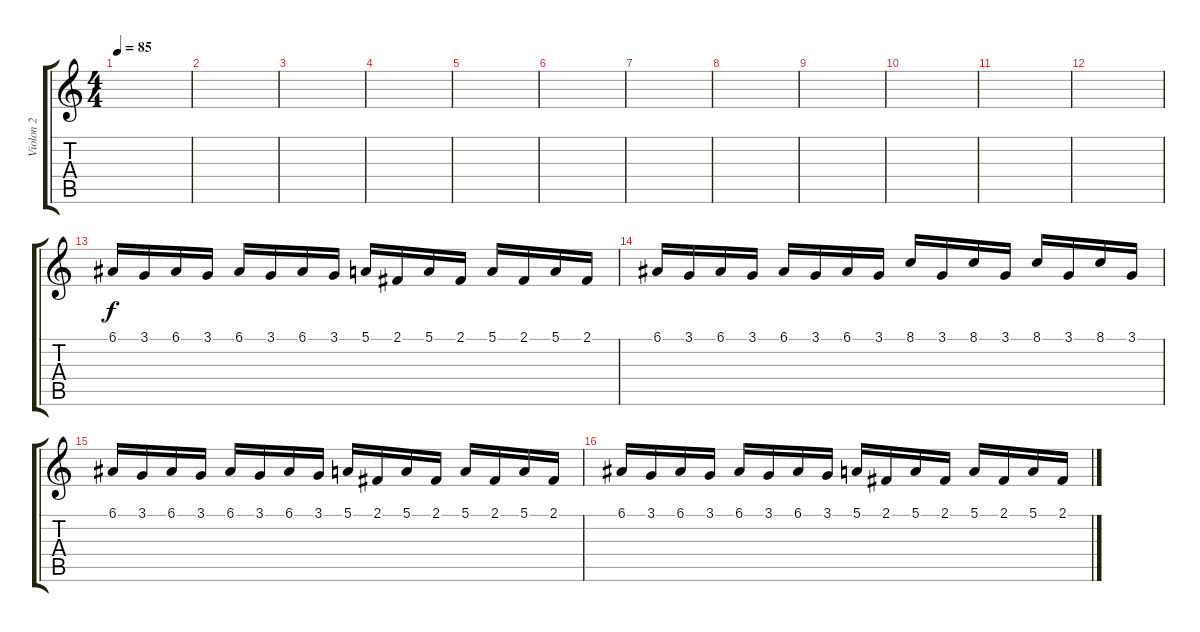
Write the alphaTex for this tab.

\track ("Violon 2" "Violon 2") {instrument violin}
\staff {score tabs}
\tuning (E4 B3 G3 D3 A2 E2) {hide}
\ts (4 4)
\tempo 85
\clef g2
\ks c
|
|
|
|
|
|
|
|
|
|
|
|
6.1.16{volume 12 balance 9} 3.1.16 6.1.16 3.1.16 6.1.16 3.1.16 6.1.16 3.1.16 5.1.16 2.1.16 5.1.16 2.1.16 5.1.16 2.1.16 5.1.16 2.1.16 |
6.1.16{volume 12} 3.1.16 6.1.16 3.1.16 6.1.16 3.1.16 6.1.16 3.1.16 8.1.16 3.1.16 8.1.16 3.1.16 8.1.16 3.1.16 8.1.16 3.1.16 |
6.1.16{volume 12} 3.1.16 6.1.16 3.1.16 6.1.16 3.1.16 6.1.16 3.1.16 5.1.16 2.1.16 5.1.16 2.1.16 5.1.16 2.1.16 5.1.16 2.1.16 |
6.1.16{volume 12} 3.1.16 6.1.16 3.1.16 6.1.16 3.1.16 6.1.16 3.1.16 5.1.16 2.1.16 5.1.16 2.1.16 5.1.16 2.1.16 5.1.16 2.1.16
